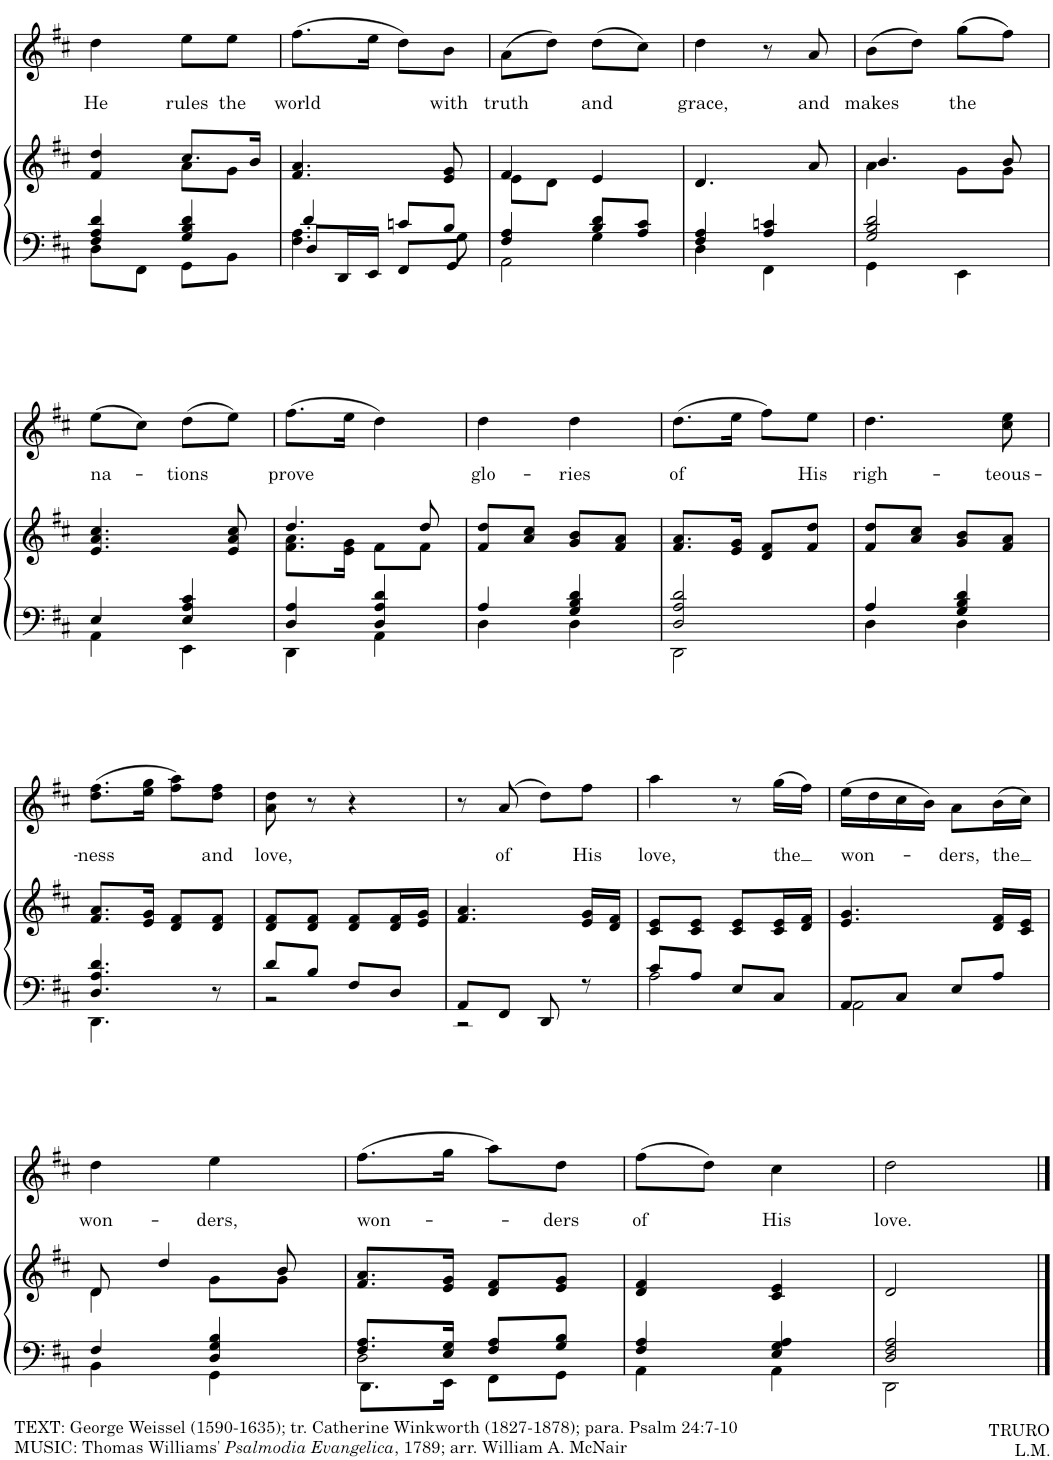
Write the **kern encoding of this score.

**kern	**kern	**kern	**text
*part2	*part2	*part1	*part1
*staff3	*staff2	*staff1	*staff1
*I"Piano	*	*I"Voice 1	*
*I'Pno	*	*I'V	*
!!LO:PB:g=z
*clefF4	*clefG2	*clefG2	*
*k[f#c#]	*k[f#c#]	*k[f#c#]	*
*M2/4	*M2/4	*M2/4	*
=23	=23	=23	=23
*^	*^	*	*
!	!	!	!	!	!LO:LY:b
4F#/ 4A/ 4d/	8D\L	4f#/ 4dd/	4ryy	4dd\	He
.	8FF#\J	.	.	.	.
!	!	!	!	!	!LO:LY:b
4G/ 4B/ 4d/	8GG\L	8.cc#/L	8a\L	8ee\L	rules
!	!	!	!	!	!LO:LY:b
.	8BB\J	.	8g\J	8ee\J	the
.	.	16b/Jk	.	.	.
*	*	*v	*v	*	*
=24	=24	=24	=24	=24
*	*^	*	*	*
!	!	!	!	!	!LO:LY:b
4d/	4.F#\ 4.A\	8D/L	4.f#/ 4.a/	(8.ff#\L	world
.	.	16DD/L	.	.	.
.	.	16EE/JJ	.	16ee\Jk	.
8cn/L	.	8FF#/L	.	8dd\L)	.
!	!	!	!	!	!LO:LY:b
8B/J	8G\	8GG/J	8e/ 8g/	8b\J	with
=25	=25	=25	=25	=25	=25
*	*	*	*^	*	*
!	!	!	!	!	!	!LO:LY:b
4F#/ 4A/	4ryy	2AA\	4f#/	8e\L	(>8a\L	truth
.	.	.	.	8d\J	8dd\J)	.
!	!	!	!	!	!	!LO:LY:b
8B/ 8d/L	4G\	.	4e/	4ryy	(>8dd\L	and
8A/ 8c#/J	.	.	.	.	8cc#\J)	.
*	*v	*v	*	*	*	*
*	*	*v	*v	*	*
=26	=26	=26	=26	=26
!	!	!	!	!LO:LY:b
4F#/ 4A/	4D\	4.d/	4dd\	grace,
4A/ 4cn/	4FF#\	.	8r	.
!	!	!	!	!LO:LY:b
.	.	8a/	8a/	and
=27	=27	=27	=27	=27
*	*	*^	*	*
!	!	!	!	!	!LO:LY:b
2G/ 2B/ 2d/	4GG\	4.b/	4a\	(>8b\L	makes
.	.	.	.	8dd\J)	.
!	!	!	!	!	!LO:LY:b
.	4EE\	.	8g\L	(>8gg\L	the
.	.	8b/	8g\J	8ff#\J)	.
!!LO:LB:g=z
=28	=28	=28	=28	=28	=28
!	!	!	!	!	!LO:LY:b
*	*	*v	*v	*	*
4E/	4AA\	4.e/ 4.a/ 4.cc#/	(>8ee\L	na-
.	.	.	8cc#\J)	.
!	!	!	!	!LO:LY:b
4E/ 4A/ 4c#/	4EE\	.	(8dd\L	-tions
.	.	8e/ 8a/ 8cc#/	8ee\J)	.
=29	=29	=29	=29	=29
*	*	*^	*	*
!	!	!	!	!	!LO:LY:b
4D/ 4A/	4DD\	4.dd/	8.f#\ 8.a\L	(8.ff#\L	prove
.	.	.	16e\ 16g\Jk	16ee\Jk	.
4D/ 4A/ 4d/	4AA\	.	8f#\L	4dd\)	.
.	.	8dd/	8f#\J	.	.
=30	=30	=30	=30	=30	=30
!	!	!	!	!	!LO:LY:b
*	*	*v	*v	*	*
4A/	4D\	8f#/ 8dd/L	4dd\	glo-
.	.	8a/ 8cc#/J	.	.
!	!	!	!	!LO:LY:b
4G/ 4B/ 4d/	4D\	8g/ 8b/L	4dd\	-ries
.	.	8f#/ 8a/J	.	.
=31	=31	=31	=31	=31
!	!	!	!	!LO:LY:b
2D/ 2A/ 2d/	2DD\	8.f#/ 8.a/L	(8.dd\L	of
.	.	16e/ 16g/Jk	16ee\Jk	.
.	.	8d/ 8f#/L	8ff#\L)	.
!	!	!	!	!LO:LY:b
.	.	8f#/ 8dd/J	8ee\J	His
=32	=32	=32	=32	=32
!	!	!	!	!LO:LY:b
4A/	4D\	8f#/ 8dd/L	4.dd\	righ-
.	.	8a/ 8cc#/J	.	.
4G/ 4B/ 4d/	4D\	8g/ 8b/L	.	.
!	!	!	!	!LO:LY:b
.	.	8f#/ 8a/J	8cc#\ 8ee\	-teous-
!!LO:LB:g=z
=33	=33	=33	=33	=33
!	!	!	!	!LO:LY:b
4.D/ 4.A/ 4.d/	4.DD\	8.f#/ 8.a/L	(8.dd\ 8.ff#\L	-ness
.	.	16e/ 16g/Jk	16ee\ 16gg\Jk	.
.	.	8d/ 8f#/L	8ff#\ 8aa\L)	.
!	!	!	!	!LO:LY:b
8r	8ryy	8d/ 8f#/J	8dd\ 8ff#\J	and
=34	=34	=34	=34	=34
!	!	!	!	!LO:LY:b
8d/L	2r	8d/ 8f#/L	8a\ 8dd\	love,
8B/J	.	8d/ 8f#/J	8r	.
8F#/L	.	8d/ 8f#/L	4r	.
8D/J	.	16d/ 16f#/L	.	.
.	.	16e/ 16g/JJ	.	.
=35	=35	=35	=35	=35
8AA/L	2r	4.f#/ 4.a/	8r	.
!	!	!	!	!LO:LY:b
8FF#/J	.	.	(8a/	of
8DD/	.	.	8dd\L)	.
!	!	!	!	!LO:LY:b
8r	.	16e/ 16g/LL	8ff#\J	His
.	.	16d/ 16f#/JJ	.	.
=36	=36	=36	=36	=36
!	!	!	!	!LO:LY:b
8c#/L	2A\	8c#/ 8e/L	4aa\	love,
8A/J	.	8c#/ 8e/J	.	.
8E/L	.	8c#/ 8e/L	8r	.
!	!	!	!	!LO:LY:b
8C#/J	.	16c#/ 16e/L	(>16gg\LL	the
.	.	16d/ 16f#/JJ	16ff#\JJ)	.
=37	=37	=37	=37	=37
!	!	!	!	!LO:LY:b
8AA/L	2AA\	4.e/ 4.g/	(>16ee\LL	won-
.	.	.	16dd\	.
8C#/J	.	.	16cc#\	.
.	.	.	16b\JJ)	.
!	!	!	!	!LO:LY:b
8E/L	.	.	8a\L	-ders,
!	!	!	!	!LO:LY:b
8A/J	.	16d/ 16f#/LL	(16b\L	the
.	.	16c#/ 16e/JJ	16cc#\JJ)	.
!!LO:LB:g=z
=38	=38	=38	=38	=38
*	*	*^	*	*
!	!	!	!	!	!LO:LY:b
4F#/	4BB\	8d/	4d\	4dd\	won-
.	.	4dd/	.	.	.
!	!	!	!	!	!LO:LY:b
4D/ 4G/ 4B/	4GG\	.	8g\L	4ee\	-ders,
.	.	8b/	8g\J	.	.
=39	=39	=39	=39	=39	=39
*	*^	*	*	*	*
!	!	!	!	!	!	!LO:LY:b
*	*	*	*v	*v	*	*
8.F#/ 8.A/L	2D\	8.DD\L	8.f#/ 8.a/L	(>8.ff#\L	won-
16E/ 16G/Jk	.	16EE\Jk	16e/ 16g/Jk	16gg\Jk	.
8F#/ 8A/L	.	8FF#\L	8d/ 8f#/L	8aa\L)	.
!	!	!	!	!	!LO:LY:b
8G/ 8B/J	.	8GG\J	8e/ 8g/J	8dd\J	-ders
=40	=40	=40	=40	=40	=40
!	!	!	!	!	!LO:LY:b
*	*v	*v	*	*	*
4F#/ 4A/	4AA\	4d/ 4f#/	(>8ff#\L	of
.	.	.	8dd\J)	.
!	!	!	!	!LO:LY:b
4E/ 4G/ 4A/	4AA\	4c#/ 4e/	4cc#\	His
=41	=41	=41	=41	=41
!	!	!	!	!LO:LY:b
2D/ 2F#/ 2A/	2DD\	2d/	2dd\	love.
*v	*v	*	*	*
==	==	==	==
*-	*-	*-	*-
